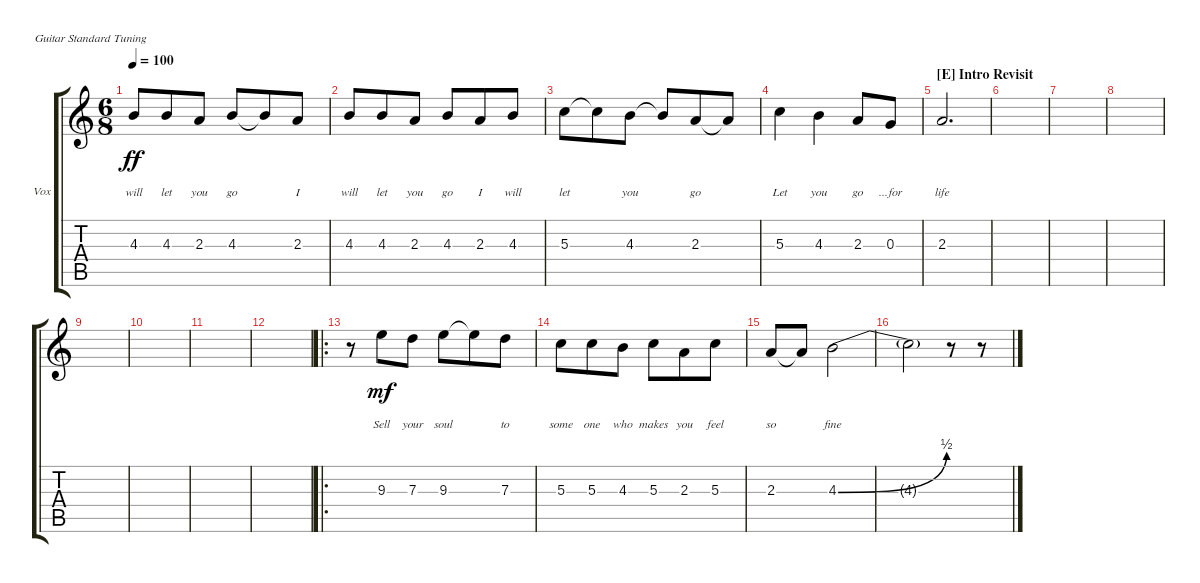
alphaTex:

\defaultSystemsLayout 4
\bracketExtendMode groupsimilarinstruments
\firstSystemTrackNameOrientation horizontal
\otherSystemsTrackNameOrientation horizontal
\track ("Vox" "Vox") {instrument distortionguitar}
\staff {score tabs}
\tuning (E4 B3 G3 D3 A2 E2)
\ts (6 8)
\tempo 100
\clef g2
\ks aminor
4.3.8{lyrics (0 "") lyrics (1 "") lyrics (2 "") lyrics (3 "will") lyrics (4 "") dy ff} 4.3.8{lyrics (0 "") lyrics (1 "") lyrics (2 "") lyrics (3 "let") lyrics (4 "")} 2.3.8{lyrics (0 "") lyrics (1 "") lyrics (2 "") lyrics (3 "you") lyrics (4 "")} 4.3.8{lyrics (0 "") lyrics (1 "") lyrics (2 "") lyrics (3 "go") lyrics (4 "")} 4.3{t}.8{lyrics (0 "") lyrics (1 "") lyrics (2 "") lyrics (3 "") lyrics (4 "")} 2.3.8{lyrics (0 "") lyrics (1 "") lyrics (2 "") lyrics (3 "I") lyrics (4 "")} |
4.3.8{lyrics (0 "") lyrics (1 "") lyrics (2 "") lyrics (3 "will") lyrics (4 "")} 4.3.8{lyrics (0 "") lyrics (1 "") lyrics (2 "") lyrics (3 "let") lyrics (4 "")} 2.3.8{lyrics (0 "") lyrics (1 "") lyrics (2 "") lyrics (3 "you") lyrics (4 "")} 4.3.8{lyrics (0 "") lyrics (1 "") lyrics (2 "") lyrics (3 "go") lyrics (4 "")} 2.3.8{lyrics (0 "") lyrics (1 "") lyrics (2 "") lyrics (3 "I") lyrics (4 "")} 4.3.8{lyrics (0 "") lyrics (1 "") lyrics (2 "") lyrics (3 "will") lyrics (4 "")} |
5.3.8{lyrics (0 "") lyrics (1 "") lyrics (2 "") lyrics (3 "let") lyrics (4 "")} 5.3{t}.8{lyrics (0 "") lyrics (1 "") lyrics (2 "") lyrics (3 "") lyrics (4 "")} 4.3.8{lyrics (0 "") lyrics (1 "") lyrics (2 "") lyrics (3 "you") lyrics (4 "")} 4.3{t}.8{lyrics (0 "") lyrics (1 "") lyrics (2 "") lyrics (3 "") lyrics (4 "")} 2.3.8{lyrics (0 "") lyrics (1 "") lyrics (2 "") lyrics (3 "go") lyrics (4 "")} 2.3{t}.8{lyrics (0 "") lyrics (1 "") lyrics (2 "") lyrics (3 "") lyrics (4 "")} |
5.3.4{lyrics (0 "") lyrics (1 "") lyrics (2 "") lyrics (3 "Let") lyrics (4 "")} 4.3.4{lyrics (0 "") lyrics (1 "") lyrics (2 "") lyrics (3 "you") lyrics (4 "")} 2.3.8{lyrics (0 "") lyrics (1 "") lyrics (2 "") lyrics (3 "go") lyrics (4 "")} 0.3.8{lyrics (0 "") lyrics (1 "") lyrics (2 "") lyrics (3 "...for") lyrics (4 "")} |
\section ("E" "Intro Revisit")
2.3.2{d lyrics (0 "") lyrics (1 "") lyrics (2 "") lyrics (3 "life") lyrics (4 "")} |
|
|
|
|
|
|
|
\ro
r.8 9.3.8{lyrics (0 "") lyrics (1 "") lyrics (2 "") lyrics (3 "Sell") lyrics (4 "") dy mf} 7.3.8{lyrics (0 "") lyrics (1 "") lyrics (2 "") lyrics (3 "your") lyrics (4 "")} 9.3.8{lyrics (0 "") lyrics (1 "") lyrics (2 "") lyrics (3 "soul") lyrics (4 "")} 9.3{t}.8{lyrics (0 "") lyrics (1 "") lyrics (2 "") lyrics (3 "") lyrics (4 "")} 7.3.8{lyrics (0 "") lyrics (1 "") lyrics (2 "") lyrics (3 "to") lyrics (4 "")} |
5.3.8{lyrics (0 "") lyrics (1 "") lyrics (2 "") lyrics (3 "some") lyrics (4 "")} 5.3.8{lyrics (0 "") lyrics (1 "") lyrics (2 "") lyrics (3 "one") lyrics (4 "")} 4.3.8{lyrics (0 "") lyrics (1 "") lyrics (2 "") lyrics (3 "who") lyrics (4 "")} 5.3.8{lyrics (0 "") lyrics (1 "") lyrics (2 "") lyrics (3 "makes") lyrics (4 "")} 2.3.8{lyrics (0 "") lyrics (1 "") lyrics (2 "") lyrics (3 "you") lyrics (4 "")} 5.3.8{lyrics (0 "") lyrics (1 "") lyrics (2 "") lyrics (3 "feel") lyrics (4 "")} |
2.3.8{lyrics (0 "") lyrics (1 "") lyrics (2 "") lyrics (3 "so") lyrics (4 "")} 2.3{t}.8{lyrics (0 "") lyrics (1 "") lyrics (2 "") lyrics (3 "") lyrics (4 "")} 4.3{be (bend 0 0 20.4 2)}.2{lyrics (0 "") lyrics (1 "") lyrics (2 "") lyrics (3 "fine") lyrics (4 "")} |
4.3{t}.2{lyrics (0 "") lyrics (1 "") lyrics (2 "") lyrics (3 "") lyrics (4 "")} r.8 r.8
